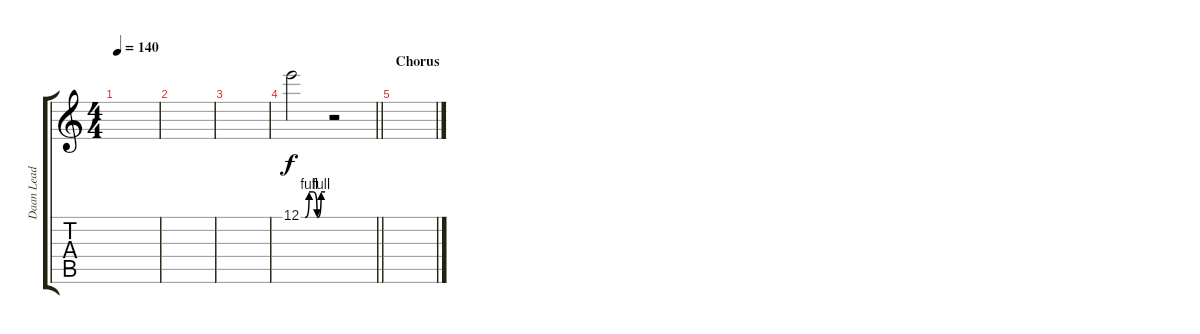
\track ("Daan Lead" "Daan Lead") {instrument overdrivenguitar}
\staff {score tabs}
\tuning (E4 B3 G3 D3 A2 E2) {hide}
\ts (4 4)
\tempo 140
\clef g2
\ks c
|
|
|
\barLineRight lightlight
12.1{be (custom 0 0 10 0 20 4 30 4 40 0 50 4 60 4)}.2 r.2 |
\section ("" "Chorus")
